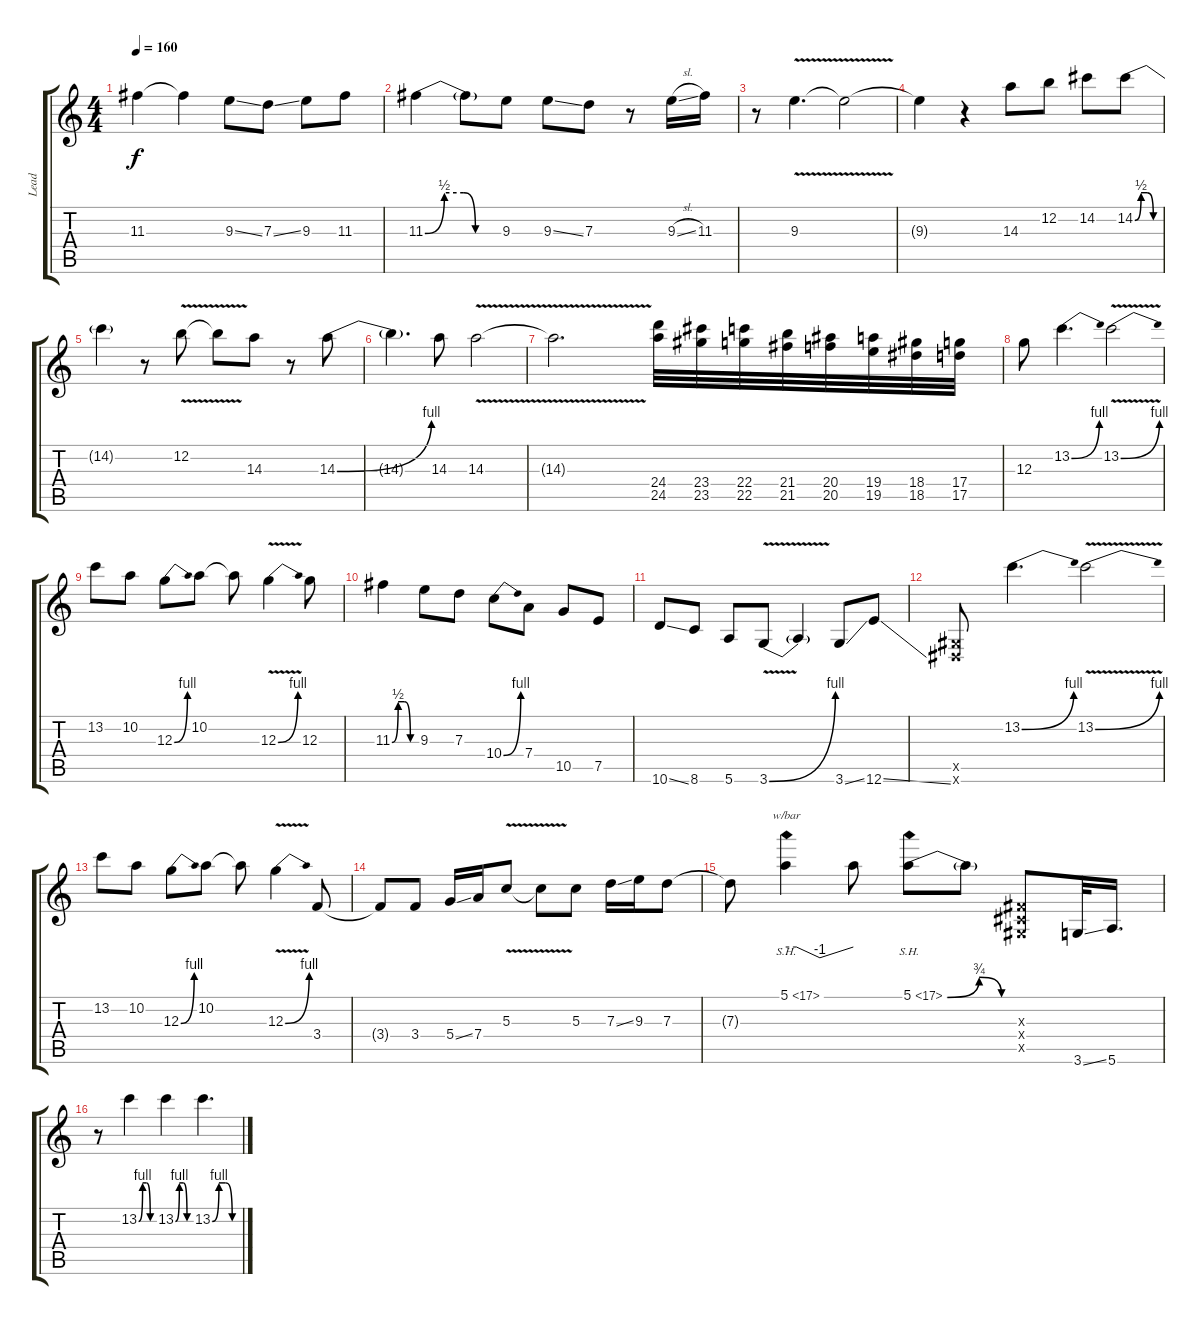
\track ("Lead" "Lead") {instrument distortionguitar}
\staff {score tabs}
\tuning (E4 B3 G3 D3 A2 E2) {hide}
\ts (4 4)
\tempo 160
\clef g2
\ks c
11.3{t}.4{dy f} 11.3{t}.4 9.3{ss}.8 7.3{ss}.8 9.3.8 11.3.8 |
11.3{be (custom 0 0 15 2 30 2 39 0 60 0)}.4 11.3{t}.8 9.3.8 9.3{ss}.8 7.3.8 r.8 9.3{sl}.16 11.3.16 |
r.8 9.3{v}.4{d} 9.3{t}.2 |
9.3{t}.4 r.4 14.3.8 12.2.8 14.2.8 14.2{be (custom 0 0 15 2 30 2 45 0 60 0)}.8 |
14.2{t}.4 r.8 12.2{v}.8 12.2{t}.8 14.3.8 r.8 14.3{be (bend 0 0 60 4)}.8 |
14.3{t}.4{d} 14.3.8 14.3{v}.2 |
14.3{t}.2{d} (24.4 24.5).32{instrument guitarfretnoise} (23.4 23.5).32 (22.4 22.5).32 (21.4 21.5).32 (20.4 20.5).32 (19.4 19.5).32 (18.4 18.5).32 (17.4 17.5).32 |
12.3.8{instrument distortionguitar} 13.2{be (bend 0 0 60 4)}.4{d} 13.2{be (bend 0 0 60 4) v}.2 |
13.2.8 10.2.8 12.3{be (bend 0 0 60 4)}.8 10.2.8 10.2{t}.8 12.3{be (bend 0 0 60 4) v}.4 12.3.8 |
11.3{be (custom 0 0 15 2 30 2 45 0 60 0)}.4 9.3.8 7.3.8 10.4{be (bend 0 0 60 4)}.8 7.4.8 10.5.8 7.5.8 |
10.6{ss}.8 8.6.8 5.6.8 3.6{be (bend 0 0 60 4) v}.8 3.6{t}.4 3.6{ss}.8 12.6{ss}.8 |
(-1.5{x} -1.6{x}).8 13.2{be (bend 0 0 60 4)}.4{d} 13.2{be (bend 0 0 60 4) v}.2 |
13.2.8 10.2.8 12.3{be (bend 0 0 60 4)}.8 10.2.8 10.2{t}.8 12.3{be (bend 0 0 60 4) v}.4 3.4.8 |
3.4{t}.8 3.4.8 5.4{ss}.16 7.4.16 5.3{v}.8 5.3{t}.8 5.3.8 7.3{ss}.16 9.3.16 7.3.8 |
7.3{t}.8 5.1{sh 12}.4{tbe (custom default 0 0 9 0 30 -4 60 0)} 5.1{t}.8 5.1{be (custom 0 0 27 3 46 0 60 0) sh 12}.8 5.1{t}.8 (-1.3{x} -1.4{x} -1.5{x}).8 3.6{ss}.32 5.6.16{d} |
r.8 13.2{be (custom 0 0 15 4 30 4 45 0 60 0)}.4 13.2{be (custom 0 0 15 4 30 4 45 0 60 0)}.4 13.2{be (custom 0 0 15 4 30 4 45 0 60 0)}.4{d}
